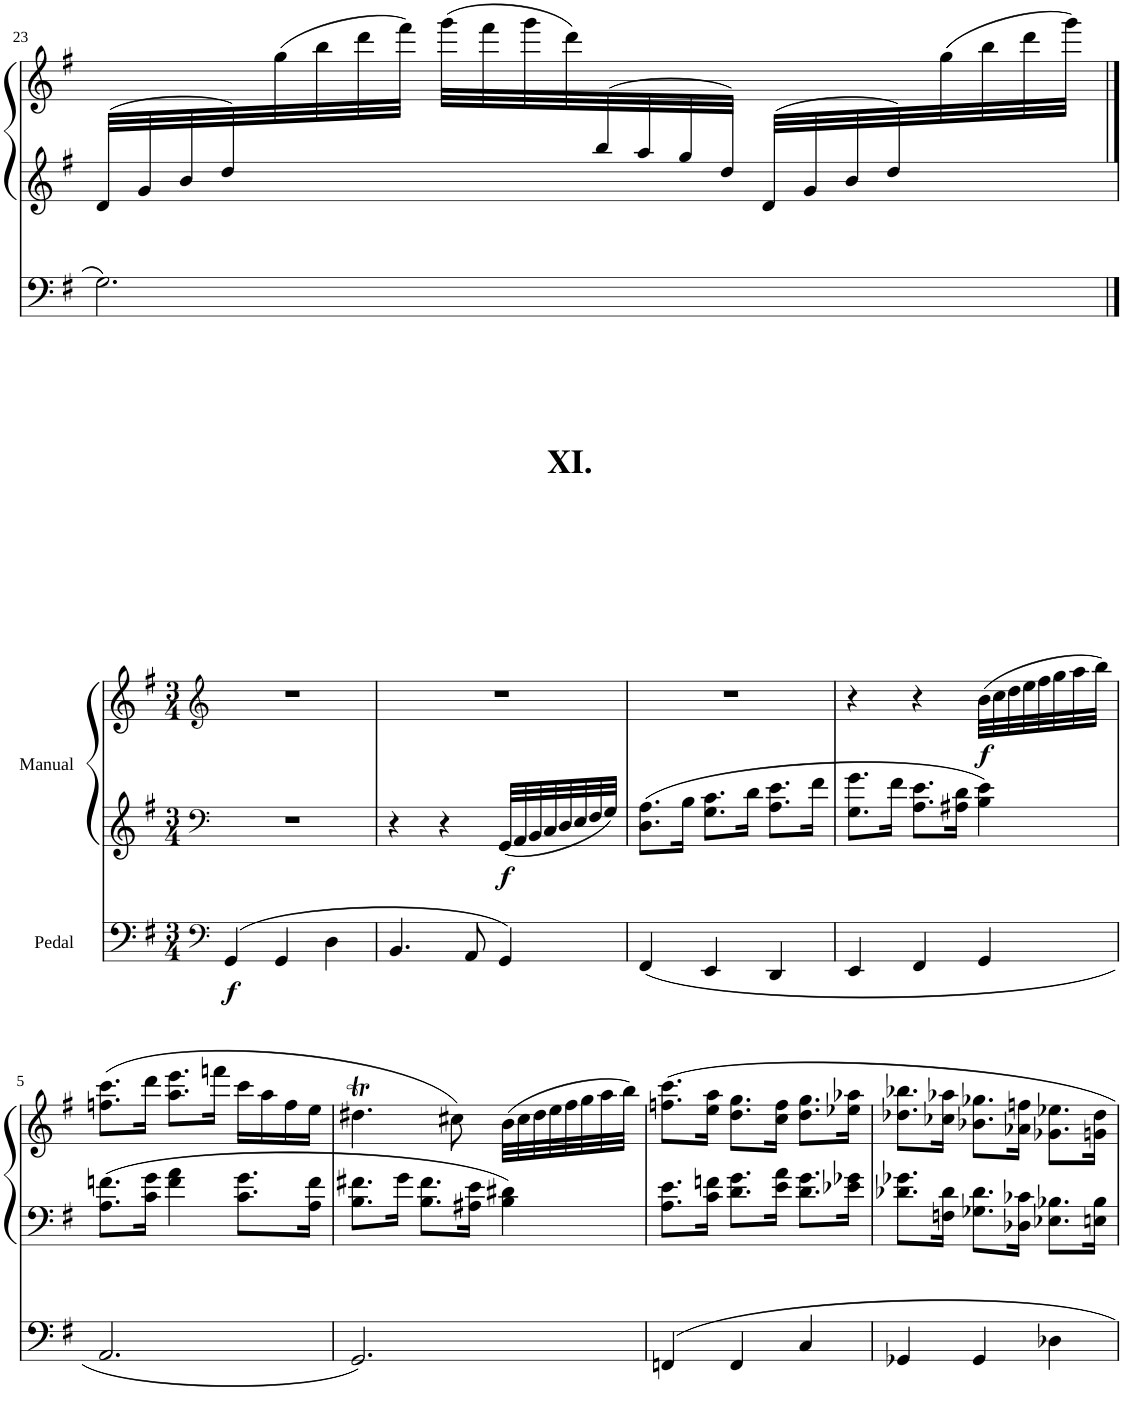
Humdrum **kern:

**kern	**dynam	**kern	**kern	**dynam
*part2	*part2	*part1	*part1	*part1
*staff3	*staff3	*staff2	*staff1	*staff1/2
*I"Pedal	*	*I"Manual	*	*
!!LO:PB:g=z
*clefF4	*	*clefG2	*clefG2	*
*k[f#]	*	*k[f#]	*k[f#]	*
*G:	*	*G:	*G:	*
*M3/4	*	*M3/4	*M3/4	*
=23	=23	=23	=23	=23
*	*	*^	*	*
2.G\	.	32d/LLL	2.ryy	8ryy	.
.	.	32g/	.	.	.
.	.	32b/	.	.	.
.	.	32dd/	.	.	.
.	.	4ryy	.	(32gg\	.
.	.	.	.	32bb\	.
.	.	.	.	32ddd\	.
.	.	.	.	32fff#\JJJ)	.
.	.	.	.	(32ggg\LLL	.
.	.	.	.	32fff#\	.
.	.	.	.	32ggg\	.
.	.	.	.	32ddd\)	.
.	.	32bb/	.	4ryy	.
.	.	32aa/	.	.	.
.	.	32gg/	.	.	.
.	.	32dd/JJJ	.	.	.
.	.	32d/LLL	.	.	.
.	.	32g/	.	.	.
.	.	32b/	.	.	.
.	.	32dd/	.	.	.
.	.	8ryy	.	(32gg\	.
.	.	.	.	32bb\	.
.	.	.	.	32ddd\	.
.	.	.	.	32ggg\JJJ)	.
*	*	*v	*v	*	*
!!LO:LB:g=z
==1	==1	==1	==1	==1
*clefF4	*	*clefF4	*clefG2	*
*k[f#]	*	*k[f#]	*k[f#]	*
*G:	*	*G:	*G:	*
*M3/4	*	*M3/4	*M3/4	*
!	!LO:DY:b	!	!	!
(4GG/	f	2.r	2.r	.
4GG/	.	.	.	.
4D\	.	.	.	.
=2	=2	=2	=2	=2
4.BB/	.	4r	2.r	.
.	.	4r	.	.
8AA/	.	.	.	.
!	!	!	!	!LO:DY:b=2
4GG/)	.	32GG/LLL	.	f
.	.	32AA/	.	.
.	.	32BB/	.	.
.	.	32C/	.	.
.	.	32D/	.	.
.	.	32E/	.	.
.	.	32F#/	.	.
.	.	32G/JJJ	.	.
=3	=3	=3	=3	=3
(4FF#/	.	8.D\ 8.A\L	2.r	.
.	.	16B\Jk	.	.
4EE/	.	8.G\ 8.c\L	.	.
.	.	16d\Jk	.	.
4DD/	.	8.A\ 8.e\L	.	.
.	.	16f#\Jk	.	.
=4	=4	=4	=4	=4
4EE/	.	8.G\ 8.g\L	4r	.
.	.	16f#\Jk	.	.
4FF#/	.	8.A\ 8.e\L	4r	.
.	.	16A#X\ 16d\Jk	.	.
!	!	!	!	!LO:DY:b
4GG/	.	4B\ 4e\	(32b\LLL	f
.	.	.	32cc\	.
.	.	.	32dd\	.
.	.	.	32ee\	.
.	.	.	32ff#\	.
.	.	.	32gg\	.
.	.	.	32aa\	.
.	.	.	32bb\JJJ)	.
!!LO:LB:g=z
=5	=5	=5	=5	=5
2.AA/	.	8.A\ 8.fn\L	(8.ffn\ 8.ccc\L	.
.	.	16c\ 16g\Jk	16ddd\Jk	.
.	.	4f\ 4a\	8.aa\ 8.eee\L	.
.	.	.	16fffn\Jk	.
.	.	8.c\ 8.g\L	16ccc\LL	.
.	.	.	16aa\	.
.	.	.	16ff\	.
.	.	16A\ 16f\Jk	16ee\JJ	.
=6	=6	=6	=6	=6
2.GG/)	.	8.B\ 8.f#X\L	4.dd#Xt\	.
.	.	16g\Jk	.	.
.	.	8.B\ 8.f#\L	.	.
.	.	.	8cc#X\)	.
.	.	16A#X\ 16e\Jk	.	.
.	.	4B\ 4d#X\	(32b\LLL	.
.	.	.	32cc#\	.
.	.	.	32dd#\	.
.	.	.	32ee\	.
.	.	.	32ff#\	.
.	.	.	32gg\	.
.	.	.	32aa\	.
.	.	.	32bb\JJJ)	.
=7	=7	=7	=7	=7
4FFn/	.	8.A\ 8.e\L	8.ffn\ 8.ccc\L	.
.	.	16c\ 16fn\Jk	16ee\ 16aa\Jk	.
4FF/	.	8.d\ 8.g\L	8.dd\ 8.gg\L	.
.	.	16e\ 16a\Jk	16cc\ 16ff\Jk	.
4C/	.	8.d\ 8.g\L	8.dd\ 8.gg\L	.
.	.	16e-X\ 16g-X\Jk	16ee-X\ 16aa-X\Jk	.
=8	=8	=8	=8	=8
4GG-X/	.	8.d-X\ 8.g-X\L	8.dd-X\ 8.bb-X\L	.
.	.	16Fn\ 16d-\Jk	16cc-X\ 16aa-X\Jk	.
4GG-/	.	8.G-X\ 8.d-\L	8.b-X\ 8.gg-X\L	.
.	.	16D-X\ 16c-X\Jk	16a-X\ 16ffn\Jk	.
4D-X\	.	8.E-X\ 8.B-X\L	8.g-X\ 8.ee-X\L	.
.	.	16En\ 16B-\Jk	16gn\ 16dd-\Jk	.
=	=	=	=	=
*-	*-	*-	*-	*-
